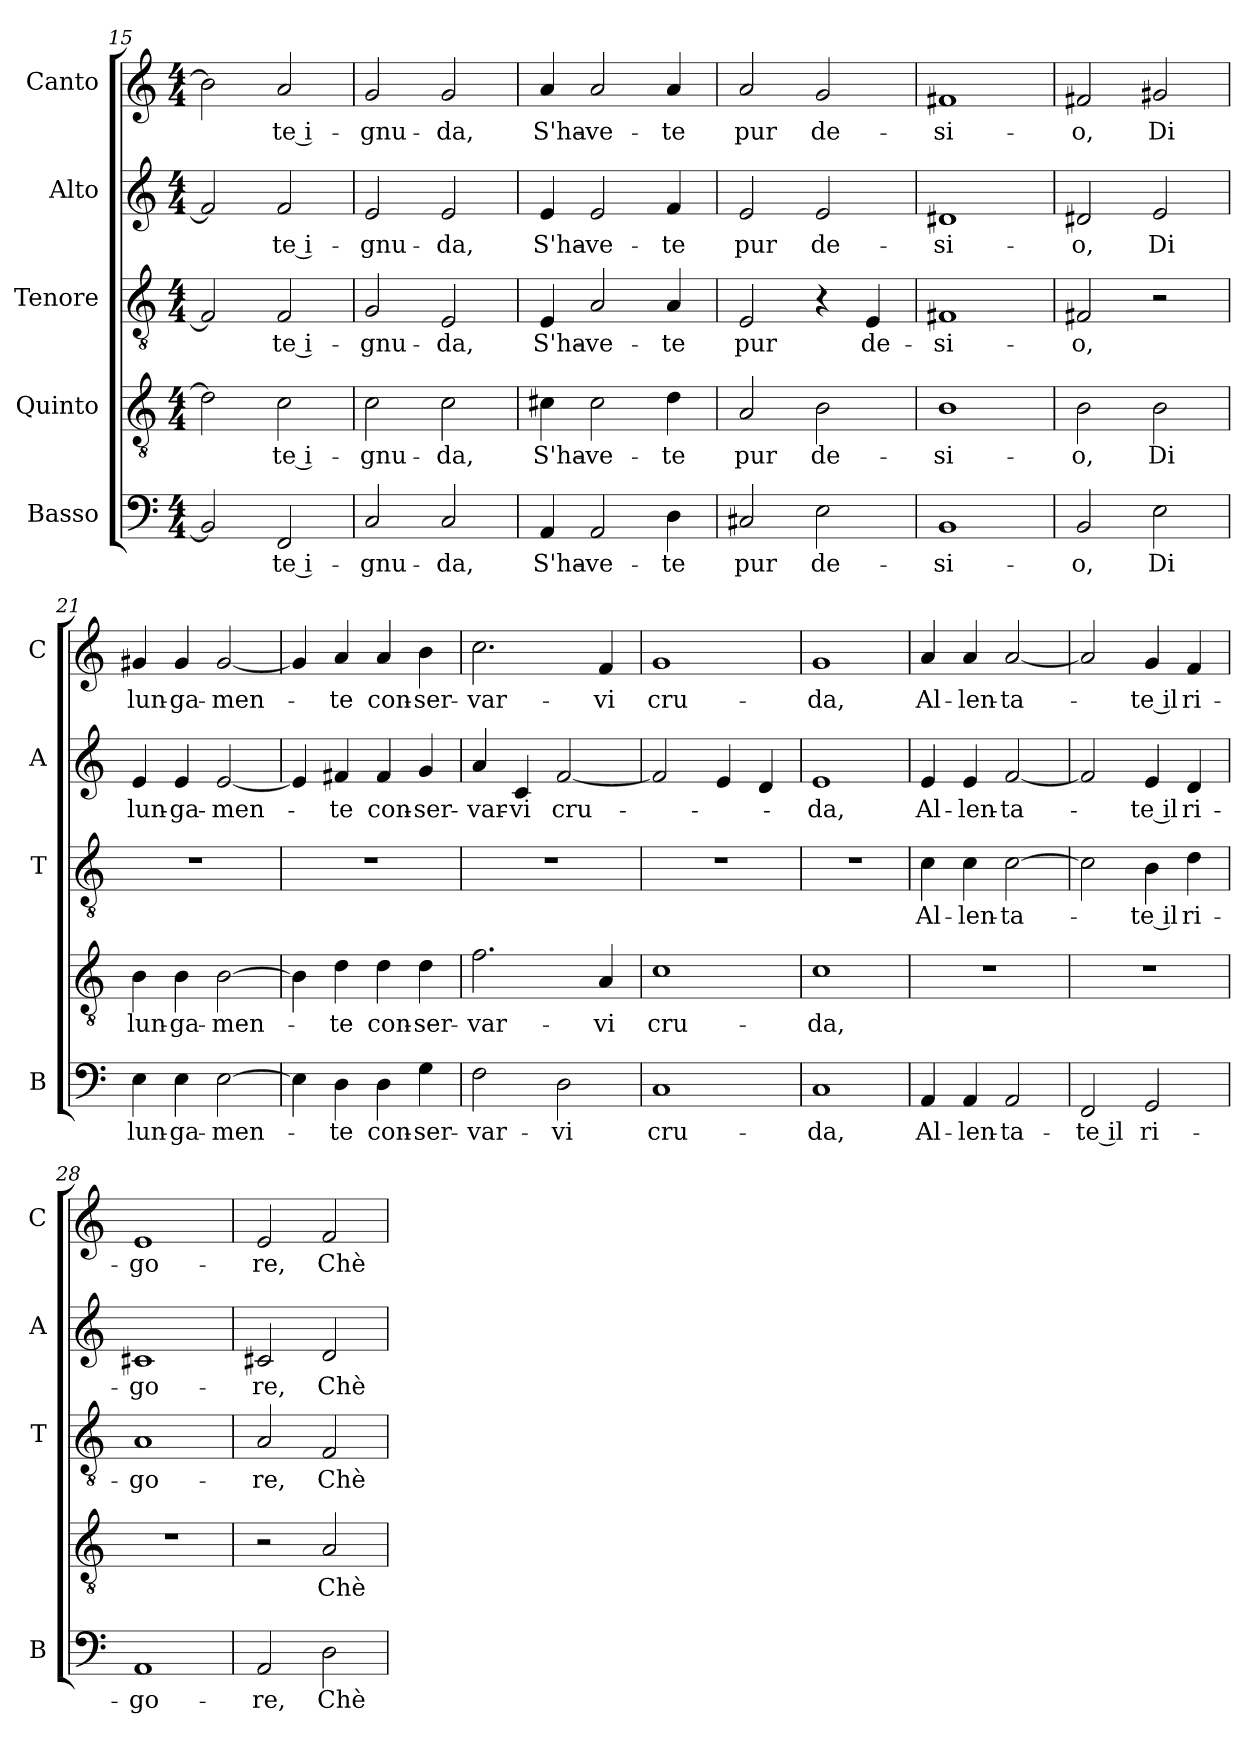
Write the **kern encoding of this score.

**kern	**text	**kern	**text	**kern	**text	**kern	**text	**kern	**text
*part5	*part5	*part4	*part4	*part3	*part3	*part2	*part2	*part1	*part1
*staff5	*staff5	*staff4	*staff4	*staff3	*staff3	*staff2	*staff2	*staff1	*staff1
*I"Basso	*	*I"Quinto	*	*I"Tenore	*	*I"Alto	*	*I"Canto	*
*I'B	*	*	*	*I'T	*	*I'A	*	*I'C	*
*clefF4	*	*clefGv2	*	*clefGv2	*	*clefG2	*	*clefG2	*
*k[]	*	*k[]	*	*k[]	*	*k[]	*	*k[]	*
*C:	*	*C:	*	*C:	*	*C:	*	*C:	*
*M4/4	*	*M4/4	*	*M4/4	*	*M4/4	*	*M4/4	*
=15	=15	=15	=15	=15	=15	=15	=15	=15	=15
2BB-/]	.	2d\]	.	2F/]	.	2f/]	.	2b-\]	.
!	!LO:LY:b	!	!LO:LY:b	!	!LO:LY:b	!	!LO:LY:b	!	!LO:LY:b
2FF/	-te i-	2c\	-te i-	2F/	-te i-	2f/	-te i-	2a/	-te i-
=16	=16	=16	=16	=16	=16	=16	=16	=16	=16
!	!LO:LY:b	!	!LO:LY:b	!	!LO:LY:b	!	!LO:LY:b	!	!LO:LY:b
2C/	-gnu-	2c\	-gnu-	2G/	-gnu-	2e/	-gnu-	2g/	-gnu-
!	!LO:LY:b	!	!LO:LY:b	!	!LO:LY:b	!	!LO:LY:b	!	!LO:LY:b
2C/	-da,	2c\	-da,	2E/	-da,	2e/	-da,	2g/	-da,
=17	=17	=17	=17	=17	=17	=17	=17	=17	=17
!	!LO:LY:b	!	!LO:LY:b	!	!LO:LY:b	!	!LO:LY:b	!	!LO:LY:b
4AA/	S'ha-	4c#X\	S'ha-	4E/	S'ha-	4e/	S'ha-	4a/	S'ha-
!	!LO:LY:b	!	!LO:LY:b	!	!LO:LY:b	!	!LO:LY:b	!	!LO:LY:b
2AA/	-ve-	2c#\	-ve-	2A/	-ve-	2e/	-ve-	2a/	-ve-
!	!LO:LY:b	!	!LO:LY:b	!	!LO:LY:b	!	!LO:LY:b	!	!LO:LY:b
4D\	-te	4d\	-te	4A/	-te	4f/	-te	4a/	-te
!!LO:PB:g=z
=18	=18	=18	=18	=18	=18	=18	=18	=18	=18
!	!LO:LY:b	!	!LO:LY:b	!	!LO:LY:b	!	!LO:LY:b	!	!LO:LY:b
2C#X/	pur	2A/	pur	2E/	pur	2e/	pur	2a/	pur
!	!LO:LY:b	!	!LO:LY:b	!	!	!	!LO:LY:b	!	!LO:LY:b
2E\	de-	2B\	de-	4r	.	2e/	de-	2g/	de-
!	!	!	!	!	!LO:LY:b	!	!	!	!
.	.	.	.	4E/	de-	.	.	.	.
=19	=19	=19	=19	=19	=19	=19	=19	=19	=19
!	!LO:LY:b	!	!LO:LY:b	!	!LO:LY:b	!	!LO:LY:b	!	!LO:LY:b
1BB	-si-	1B	-si-	1F#X	-si-	1d#X	-si-	1f#X	-si-
=20	=20	=20	=20	=20	=20	=20	=20	=20	=20
!	!LO:LY:b	!	!LO:LY:b	!	!LO:LY:b	!	!LO:LY:b	!	!LO:LY:b
2BB/	-o,	2B\	-o,	2F#X/	-o,	2d#X/	-o,	2f#X/	-o,
!	!LO:LY:b	!	!LO:LY:b	!	!	!	!LO:LY:b	!	!LO:LY:b
2E\	Di	2B\	Di	2r	.	2e/	Di	2g#X/	Di
=21	=21	=21	=21	=21	=21	=21	=21	=21	=21
!	!LO:LY:b	!	!LO:LY:b	!	!	!	!LO:LY:b	!	!LO:LY:b
4E\	lun-	4B\	lun-	1r	.	4e/	lun-	4g#X/	lun-
!	!LO:LY:b	!	!LO:LY:b	!	!	!	!LO:LY:b	!	!LO:LY:b
4E\	-ga-	4B\	-ga-	.	.	4e/	-ga-	4g#/	-ga-
!	!LO:LY:b	!	!LO:LY:b	!	!	!	!LO:LY:b	!	!LO:LY:b
[2E\	-men-	[2B\	-men-	.	.	[2e/	-men-	[2g#/	-men-
=22	=22	=22	=22	=22	=22	=22	=22	=22	=22
4E\]	.	4B\]	.	1r	.	4e/]	.	4g#/]	.
!	!LO:LY:b	!	!LO:LY:b	!	!	!	!LO:LY:b	!	!LO:LY:b
4D\	-te	4d\	-te	.	.	4f#X/	-te	4a/	-te
!	!LO:LY:b	!	!LO:LY:b	!	!	!	!LO:LY:b	!	!LO:LY:b
4D\	con-	4d\	con-	.	.	4f#/	con-	4a/	con-
!	!LO:LY:b	!	!LO:LY:b	!	!	!	!LO:LY:b	!	!LO:LY:b
4G\	-ser-	4d\	-ser-	.	.	4g/	-ser-	4b\	-ser-
=23	=23	=23	=23	=23	=23	=23	=23	=23	=23
!	!LO:LY:b	!	!LO:LY:b	!	!	!	!LO:LY:b	!	!LO:LY:b
2F\	-var-	2.f\	-var-	1r	.	4a/	-var-	2.cc\	-var-
!	!	!	!	!	!	!	!LO:LY:b	!	!
.	.	.	.	.	.	4c/	-vi	.	.
!	!LO:LY:b	!	!	!	!	!	!LO:LY:b	!	!
2D\	-vi	.	.	.	.	[2f/	cru-	.	.
!	!	!	!LO:LY:b	!	!	!	!	!	!LO:LY:b
.	.	4A/	-vi	.	.	.	.	4f/	-vi
=24	=24	=24	=24	=24	=24	=24	=24	=24	=24
!	!LO:LY:b	!	!LO:LY:b	!	!	!	!	!	!LO:LY:b
1C	cru-	1c	cru-	1r	.	2f/]	.	1g	cru-
.	.	.	.	.	.	4e/	.	.	.
.	.	.	.	.	.	4d/	.	.	.
=25	=25	=25	=25	=25	=25	=25	=25	=25	=25
!	!LO:LY:b	!	!LO:LY:b	!	!	!	!LO:LY:b	!	!LO:LY:b
1C	-da,	1c	-da,	1r	.	1e	-da,	1g	-da,
=26	=26	=26	=26	=26	=26	=26	=26	=26	=26
!	!LO:LY:b	!	!	!	!LO:LY:b	!	!LO:LY:b	!	!LO:LY:b
4AA/	Al-	1r	.	4c\	Al-	4e/	Al-	4a/	Al-
!	!LO:LY:b	!	!	!	!LO:LY:b	!	!LO:LY:b	!	!LO:LY:b
4AA/	-len-	.	.	4c\	-len-	4e/	-len-	4a/	-len-
!	!LO:LY:b	!	!	!	!LO:LY:b	!	!LO:LY:b	!	!LO:LY:b
2AA/	-ta-	.	.	[2c\	-ta-	[2f/	-ta-	[2a/	-ta-
!!LO:LB:g=z
=27	=27	=27	=27	=27	=27	=27	=27	=27	=27
!	!LO:LY:b	!	!	!	!	!	!	!	!
2FF/	-te il	1r	.	2c\]	.	2f/]	.	2a/]	.
!	!LO:LY:b	!	!	!	!LO:LY:b	!	!LO:LY:b	!	!LO:LY:b
2GG/	ri-	.	.	4B\	-te il	4e/	-te il	4g/	-te il
!	!	!	!	!	!LO:LY:b	!	!LO:LY:b	!	!LO:LY:b
.	.	.	.	4d\	ri-	4d/	ri-	4f/	ri-
=28	=28	=28	=28	=28	=28	=28	=28	=28	=28
!	!LO:LY:b	!	!	!	!LO:LY:b	!	!LO:LY:b	!	!LO:LY:b
1AA	-go-	1r	.	1A	-go-	1c#X	-go-	1e	-go-
=29	=29	=29	=29	=29	=29	=29	=29	=29	=29
!	!LO:LY:b	!	!	!	!LO:LY:b	!	!LO:LY:b	!	!LO:LY:b
2AA/	-re,	2r	.	2A/	-re,	2c#X/	-re,	2e/	-re,
!	!LO:LY:b	!	!LO:LY:b	!	!LO:LY:b	!	!LO:LY:b	!	!LO:LY:b
2D\	Chè	2A/	Chè	2F/	Chè	2d/	Chè	2f/	Chè
=	=	=	=	=	=	=	=	=	=
*-	*-	*-	*-	*-	*-	*-	*-	*-	*-
